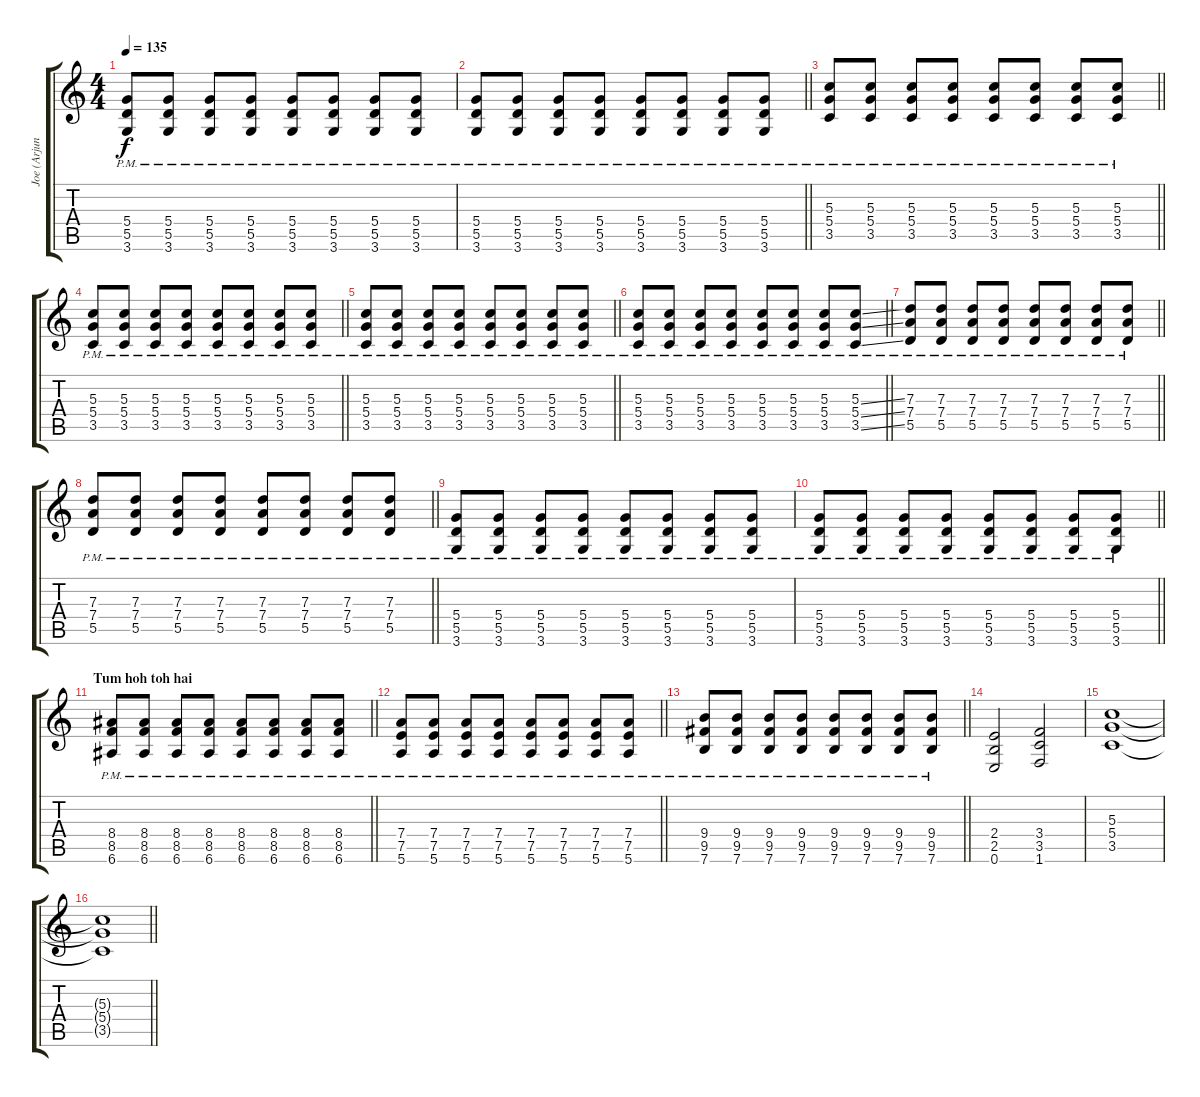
\track ("Joe (Arjun Rampal)" "Joe (Arjun") {instrument distortionguitar}
\staff {score tabs}
\tuning (E4 B3 G3 D3 A2 E2) {hide}
\ts (4 4)
\tempo 135
\clef g2
\ks c
(5.4{pm} 5.5{pm} 3.6{pm}).8{dy f} (5.4{pm} 5.5{pm} 3.6{pm}).8 (5.4{pm} 5.5{pm} 3.6{pm}).8 (5.4{pm} 5.5{pm} 3.6{pm}).8 (5.4{pm} 5.5{pm} 3.6{pm}).8 (5.4{pm} 5.5{pm} 3.6{pm}).8 (5.4{pm} 5.5{pm} 3.6{pm}).8 (5.4{pm} 5.5{pm} 3.6{pm}).8 |
\barLineRight lightlight
(5.4{pm} 5.5{pm} 3.6{pm}).8 (5.4{pm} 5.5{pm} 3.6{pm}).8 (5.4{pm} 5.5{pm} 3.6{pm}).8 (5.4{pm} 5.5{pm} 3.6{pm}).8 (5.4{pm} 5.5{pm} 3.6{pm}).8 (5.4{pm} 5.5{pm} 3.6{pm}).8 (5.4{pm} 5.5{pm} 3.6{pm}).8 (5.4{pm} 5.5{pm} 3.6{pm}).8 |
\barLineRight lightlight
(5.3{pm} 5.4{pm} 3.5{pm}).8{volume 9} (5.3{pm} 5.4{pm} 3.5{pm}).8 (5.3{pm} 5.4{pm} 3.5{pm}).8 (5.3{pm} 5.4{pm} 3.5{pm}).8 (5.3{pm} 5.4{pm} 3.5{pm}).8 (5.3{pm} 5.4{pm} 3.5{pm}).8 (5.3{pm} 5.4{pm} 3.5{pm}).8 (5.3{pm} 5.4{pm} 3.5{pm}).8 |
\barLineRight lightlight
(5.3{pm} 5.4{pm} 3.5{pm}).8 (5.3{pm} 5.4{pm} 3.5{pm}).8 (5.3{pm} 5.4{pm} 3.5{pm}).8 (5.3{pm} 5.4{pm} 3.5{pm}).8 (5.3{pm} 5.4{pm} 3.5{pm}).8 (5.3{pm} 5.4{pm} 3.5{pm}).8 (5.3{pm} 5.4{pm} 3.5{pm}).8 (5.3{pm} 5.4{pm} 3.5{pm}).8 |
\barLineRight lightlight
(5.3{pm} 5.4{pm} 3.5{pm}).8 (5.3{pm} 5.4{pm} 3.5{pm}).8 (5.3{pm} 5.4{pm} 3.5{pm}).8 (5.3{pm} 5.4{pm} 3.5{pm}).8 (5.3{pm} 5.4{pm} 3.5{pm}).8 (5.3{pm} 5.4{pm} 3.5{pm}).8 (5.3{pm} 5.4{pm} 3.5{pm}).8 (5.3{pm} 5.4{pm} 3.5{pm}).8 |
\barLineRight lightlight
(5.3{pm} 5.4{pm} 3.5{pm}).8 (5.3{pm} 5.4{pm} 3.5{pm}).8 (5.3{pm} 5.4{pm} 3.5{pm}).8 (5.3{pm} 5.4{pm} 3.5{pm}).8 (5.3{pm} 5.4{pm} 3.5{pm}).8 (5.3{pm} 5.4{pm} 3.5{pm}).8 (5.3{pm} 5.4{pm} 3.5{pm}).8 (5.3{ss pm} 5.4{ss pm} 3.5{ss pm}).8 |
\barLineRight lightlight
(7.3{pm} 7.4{pm} 5.5{pm}).8 (7.3{pm} 7.4{pm} 5.5{pm}).8 (7.3{pm} 7.4{pm} 5.5{pm}).8 (7.3{pm} 7.4{pm} 5.5{pm}).8 (7.3{pm} 7.4{pm} 5.5{pm}).8 (7.3{pm} 7.4{pm} 5.5{pm}).8 (7.3{pm} 7.4{pm} 5.5{pm}).8 (7.3{pm} 7.4{pm} 5.5{pm}).8 |
\barLineRight lightlight
(7.3{pm} 7.4{pm} 5.5{pm}).8 (7.3{pm} 7.4{pm} 5.5{pm}).8 (7.3{pm} 7.4{pm} 5.5{pm}).8 (7.3{pm} 7.4{pm} 5.5{pm}).8 (7.3{pm} 7.4{pm} 5.5{pm}).8 (7.3{pm} 7.4{pm} 5.5{pm}).8 (7.3{pm} 7.4{pm} 5.5{pm}).8 (7.3{pm} 7.4{pm} 5.5{pm}).8 |
(5.4{pm} 5.5{pm} 3.6{pm}).8 (5.4{pm} 5.5{pm} 3.6{pm}).8 (5.4{pm} 5.5{pm} 3.6{pm}).8 (5.4{pm} 5.5{pm} 3.6{pm}).8 (5.4{pm} 5.5{pm} 3.6{pm}).8 (5.4{pm} 5.5{pm} 3.6{pm}).8 (5.4{pm} 5.5{pm} 3.6{pm}).8 (5.4{pm} 5.5{pm} 3.6{pm}).8 |
\barLineRight lightlight
(5.4{pm} 5.5{pm} 3.6{pm}).8 (5.4{pm} 5.5{pm} 3.6{pm}).8 (5.4{pm} 5.5{pm} 3.6{pm}).8 (5.4{pm} 5.5{pm} 3.6{pm}).8 (5.4{pm} 5.5{pm} 3.6{pm}).8 (5.4{pm} 5.5{pm} 3.6{pm}).8 (5.4{pm} 5.5{pm} 3.6{pm}).8 (5.4{pm} 5.5{pm} 3.6{pm}).8 |
\section ("" "Tum hoh toh hai")
\barLineRight lightlight
(8.4{pm} 8.5{pm} 6.6{pm}).8 (8.4{pm} 8.5{pm} 6.6{pm}).8 (8.4{pm} 8.5{pm} 6.6{pm}).8 (8.4{pm} 8.5{pm} 6.6{pm}).8 (8.4{pm} 8.5{pm} 6.6{pm}).8 (8.4{pm} 8.5{pm} 6.6{pm}).8 (8.4{pm} 8.5{pm} 6.6{pm}).8 (8.4{pm} 8.5{pm} 6.6{pm}).8 |
\barLineRight lightlight
(7.4{pm} 7.5{pm} 5.6).8 (7.4{pm} 7.5{pm} 5.6).8 (7.4{pm} 7.5{pm} 5.6).8 (7.4{pm} 7.5{pm} 5.6).8 (7.4{pm} 7.5{pm} 5.6).8 (7.4{pm} 7.5{pm} 5.6).8 (7.4{pm} 7.5{pm} 5.6).8 (7.4{pm} 7.5{pm} 5.6).8 |
\barLineRight lightlight
(9.4{pm} 9.5{pm} 7.6{pm}).8 (9.4{pm} 9.5{pm} 7.6{pm}).8 (9.4{pm} 9.5{pm} 7.6{pm}).8 (9.4{pm} 9.5{pm} 7.6{pm}).8 (9.4{pm} 9.5{pm} 7.6{pm}).8 (9.4{pm} 9.5{pm} 7.6{pm}).8 (9.4{pm} 9.5{pm} 7.6{pm}).8 (9.4{pm} 9.5{pm} 7.6{pm}).8 |
(2.4 2.5 0.6).2 (3.4 3.5 1.6).2 |
(5.3 5.4 3.5).1 |
\barLineRight lightlight
(5.3{t} 5.4{t} 3.5{t}).1
